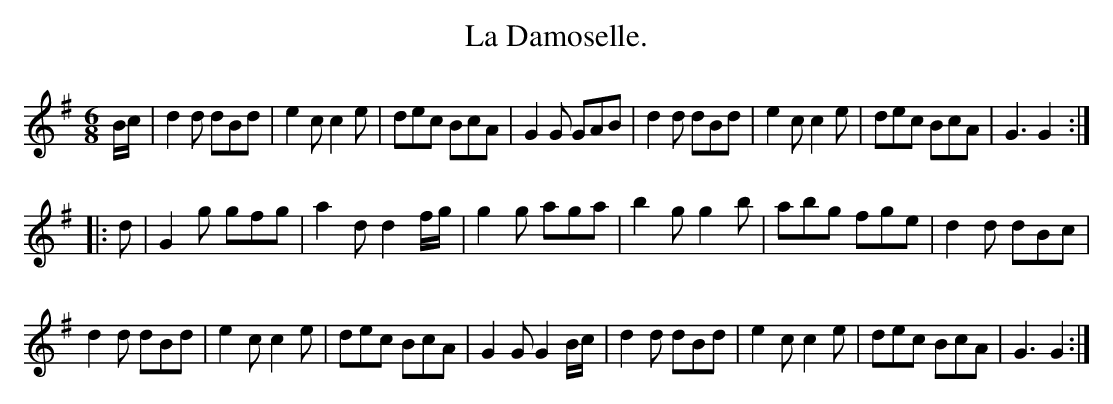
X:1
T:La Damoselle.
M:6/8
L:1/8
K:G
B/c/|d2d dBd|e2c c2e|dec BcA|G2G GAB|\
     d2d dBd|e2c c2e|dec BcA|G3  G2::
d   |G2g gfg|a2d d2f/g/|g2g aga|b2g g2b|abg fge|d2d dBc|
     d2d dBd|e2c c2e|dec BcA|G2G G2B/c/|\
     d2d dBd|e2c c2e|dec BcA|G3  G2   :|
